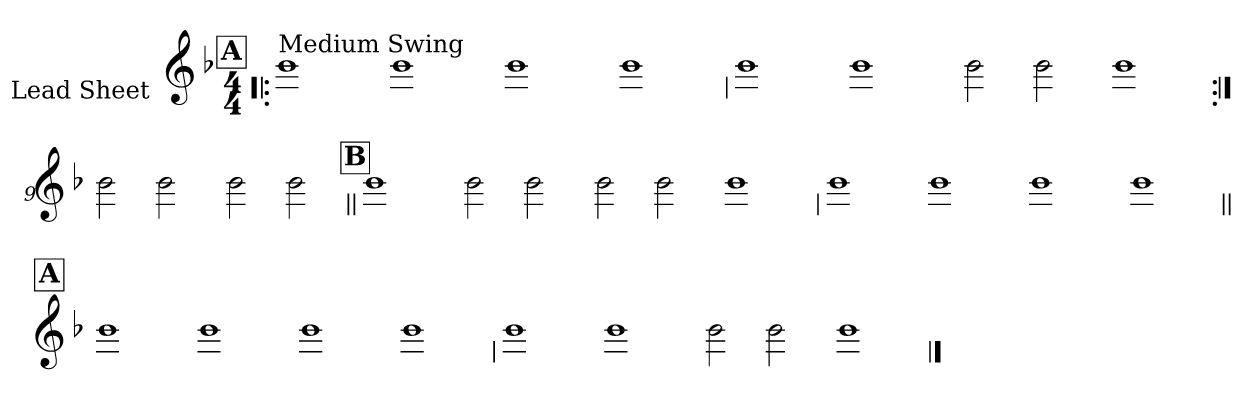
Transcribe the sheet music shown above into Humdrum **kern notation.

**kern
*part1
*staff1
*I"Lead Sheet
*stria0
*clefG2
*k[b-]
*F:
*M4/4
!!LO:REH:place=s1:a:t=A
=1!|:
!LO:TX:a:t=Medium Swing
1b-
=2-
1b-
=3-
1b-
=4-
1b-
!!LO:LB:g=z
=5
1b-
=6-
1b-
=7-
2b-
2b-
=8-
1b-
!!LO:LB:g=z
=9:|!
2b-
2b-
=10-
2b-
2b-
!!LO:LB:g=z
!!LO:REH:place=s1:a:t=B
=11||
1b-
=12-
2b-
2b-
=13-
2b-
2b-
=14-
1b-
!!LO:LB:g=z
=15
1b-
=16-
1b-
=17-
1b-
=18-
1b-
!!LO:LB:g=z
!!LO:REH:place=s1:a:t=A
=19||
1b-
=20-
1b-
=21-
1b-
=22-
1b-
!!LO:LB:g=z
=23
1b-
=24-
1b-
=25-
2b-
2b-
=26-
1b-
==
*-
